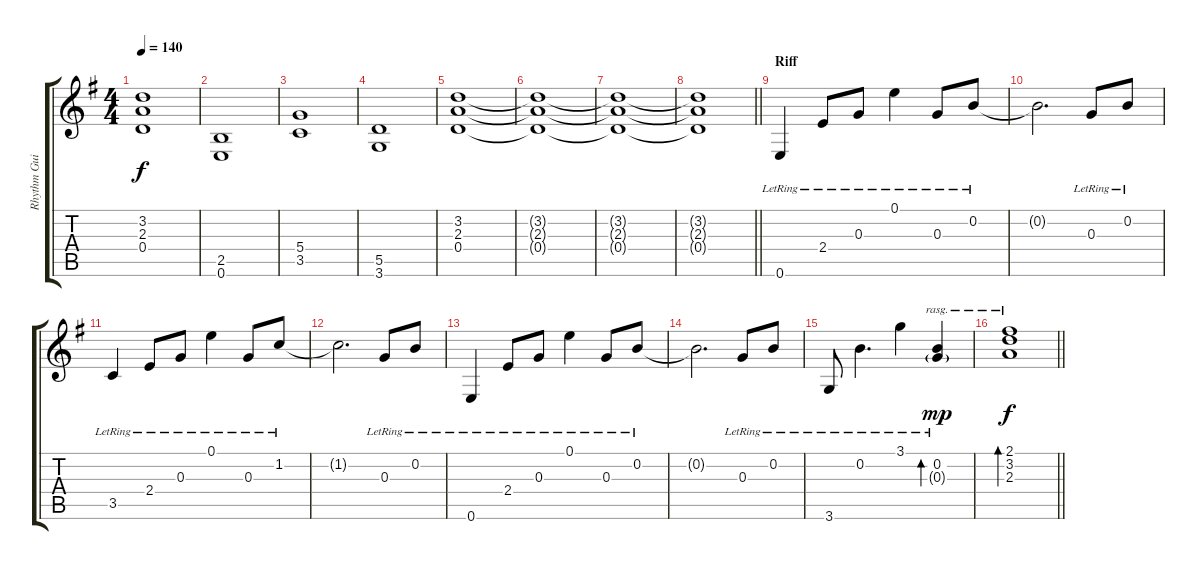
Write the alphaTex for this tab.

\track ("Rhythm Guitar 1: Axel Rudi Pell" "Rhythm Gui") {instrument electricguitarclean}
\staff {score tabs}
\tuning (E4 B3 G3 D3 A2 E2) {hide}
\ts (4 4)
\tempo 140
\clef g2
\ks eminor
(3.2 2.3 0.4).1{dy f} |
(2.5 0.6).1 |
(5.4 3.5).1 |
(5.5 3.6).1 |
(3.2 2.3 0.4).1 |
(3.2{t} 2.3{t} 0.4{t}).1 |
(3.2{t} 2.3{t} 0.4{t}).1 |
\barLineRight lightlight
(3.2{t} 2.3{t} 0.4{t}).1 |
\section ("" "Riff")
0.6{lr}.4{instrument electricguitarclean} 2.4{lr}.8 0.3{lr}.8 0.1{lr}.4 0.3{lr}.8 0.2{lr}.8 |
0.2{t}.2{d} 0.3{lr}.8 0.2{lr}.8 |
3.5{lr}.4 2.4{lr}.8 0.3{lr}.8 0.1{lr}.4 0.3{lr}.8 1.2{lr}.8 |
1.2{t}.2{d} 0.3{lr}.8 0.2{lr}.8 |
0.6{lr}.4 2.4{lr}.8 0.3{lr}.8 0.1{lr}.4 0.3{lr}.8 0.2{lr}.8 |
0.2{t}.2{d} 0.3{lr}.8 0.2{lr}.8 |
3.6{lr}.8 0.2{lr}.4{d} 3.1{lr}.4 (0.2{lr} 0.3{g}).4{bd 240 rasg ii dy mp} |
\barLineRight lightlight
(2.1 3.2 2.3).1{bd 240 rasg ii dy f}
